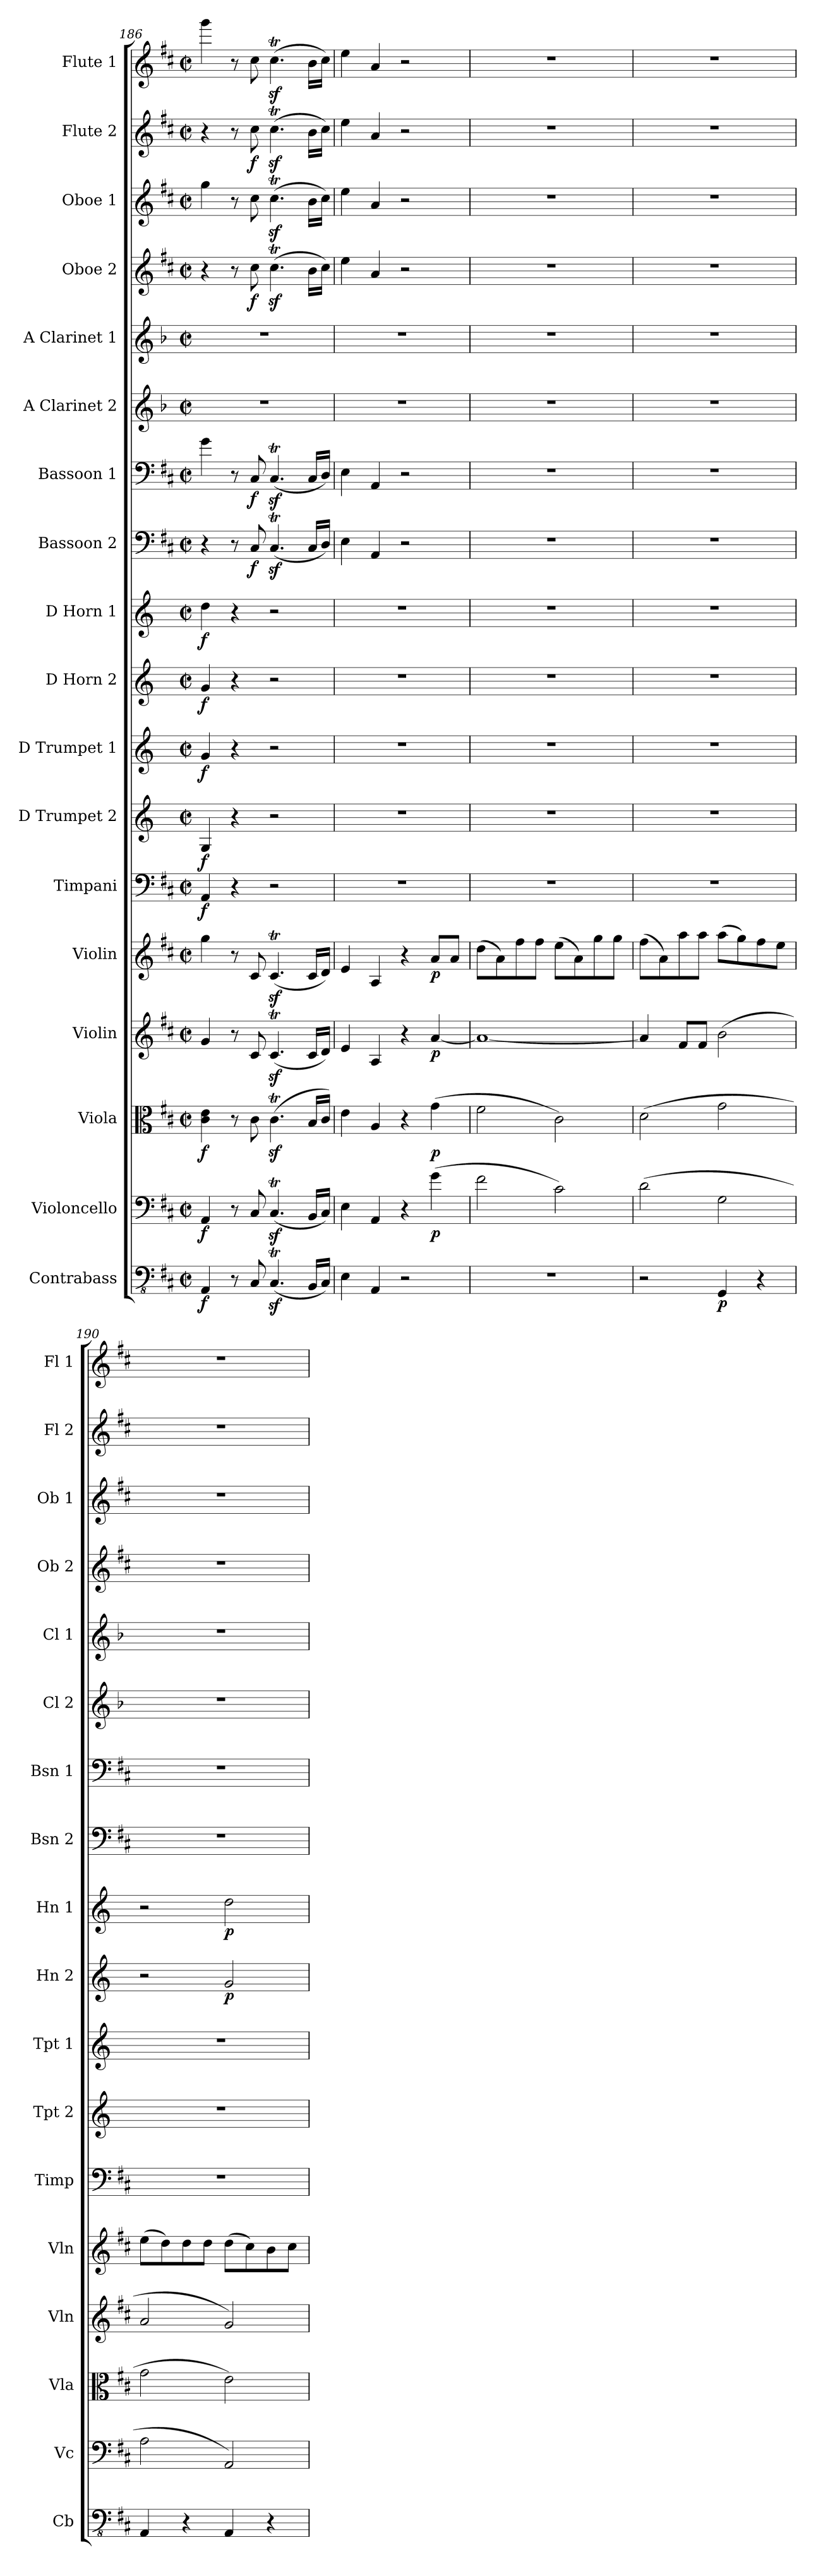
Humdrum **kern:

**kern	**dynam	**kern	**dynam	**kern	**dynam	**kern	**dynam	**kern	**dynam	**kern	**dynam	**kern	**dynam	**kern	**dynam	**kern	**dynam	**kern	**dynam	**kern	**dynam	**kern	**dynam	**kern	**kern	**kern	**dynam	**kern	**kern	**dynam	**kern
*part18	*part18	*part17	*part17	*part16	*part16	*part15	*part15	*part14	*part14	*part13	*part13	*part12	*part12	*part11	*part11	*part10	*part10	*part9	*part9	*part8	*part8	*part7	*part7	*part6	*part5	*part4	*part4	*part3	*part2	*part2	*part1
*staff18	*staff18	*staff17	*staff17	*staff16	*staff16	*staff15	*staff15	*staff14	*staff14	*staff13	*staff13	*staff12	*staff12	*staff11	*staff11	*staff10	*staff10	*staff9	*staff9	*staff8	*staff8	*staff7	*staff7	*staff6	*staff5	*staff4	*staff4	*staff3	*staff2	*staff2	*staff1
*I"Contrabass	*	*I"Violoncello	*	*I"Viola	*	*I"Violin	*	*I"Violin	*	*I"Timpani	*	*I"D Trumpet 2	*	*I"D Trumpet 1	*	*I"D Horn 2	*	*I"D Horn 1	*	*I"Bassoon 2	*	*I"Bassoon 1	*	*I"A Clarinet 2	*I"A Clarinet 1	*I"Oboe 2	*	*I"Oboe 1	*I"Flute 2	*	*I"Flute 1
*I'Cb	*	*I'Vc	*	*I'Vla	*	*I'Vln	*	*I'Vln	*	*I'Timp	*	*I'Tpt 2	*	*I'Tpt 1	*	*I'Hn 2	*	*I'Hn 1	*	*I'Bsn 2	*	*I'Bsn 1	*	*I'Cl 2	*I'Cl 1	*I'Ob 2	*	*I'Ob 1	*I'Fl 2	*	*I'Fl 1
*clefFv4	*	*clefF4	*	*clefC3	*	*clefG2	*	*clefG2	*	*clefF4	*	*clefG2	*	*clefG2	*	*clefG2	*	*clefG2	*	*clefF4	*	*clefF4	*	*clefG2	*clefG2	*clefG2	*	*clefG2	*clefG2	*	*clefG2
*	*	*	*	*	*	*	*	*	*	*	*	*ITrd-1c-2	*	*ITrd-1c-2	*	*ITrd6c10	*	*ITrd6c10	*	*	*	*	*	*ITrd2c3	*ITrd2c3	*	*	*	*	*	*
*k[f#c#]	*	*k[f#c#]	*	*k[f#c#]	*	*k[f#c#]	*	*k[f#c#]	*	*k[f#c#]	*	*k[f#c#]	*	*k[f#c#]	*	*k[f#c#]	*	*k[f#c#]	*	*k[f#c#]	*	*k[f#c#]	*	*k[f#c#]	*k[f#c#]	*k[f#c#]	*	*k[f#c#]	*k[f#c#]	*	*k[f#c#]
*M2/2	*	*M2/2	*	*M2/2	*	*M2/2	*	*M2/2	*	*M2/2	*	*M2/2	*	*M2/2	*	*M2/2	*	*M2/2	*	*M2/2	*	*M2/2	*	*M2/2	*M2/2	*M2/2	*	*M2/2	*M2/2	*	*M2/2
*met(c|)	*	*met(c|)	*	*met(c|)	*	*met(c|)	*	*met(c|)	*	*met(c|)	*	*met(c|)	*	*met(c|)	*	*met(c|)	*	*met(c|)	*	*met(c|)	*	*met(c|)	*	*met(c|)	*met(c|)	*met(c|)	*	*met(c|)	*met(c|)	*	*met(c|)
=186	=186	=186	=186	=186	=186	=186	=186	=186	=186	=186	=186	=186	=186	=186	=186	=186	=186	=186	=186	=186	=186	=186	=186	=186	=186	=186	=186	=186	=186	=186	=186
!	!LO:DY:b	!	!LO:DY:b	!	!LO:DY:b	!	!	!	!	!	!LO:DY:b	!	!LO:DY:b	!	!LO:DY:b	!	!LO:DY:b	!	!LO:DY:b	!	!	!	!	!	!	!	!	!	!	!	!
4AAA/	f	4AA/	f	4c#\ 4e\	f	4g/	.	4gg\	.	4AA/	f	4A/	f	4a/	f	4A/	f	4e\	f	4r	.	4g\	.	1r	1r	4r	.	4gg\	4r	.	4ggg\
8r	.	8r	.	8r	.	8r	.	8r	.	4r	.	4r	.	4r	.	4r	.	4r	.	8r	.	8r	.	.	.	8r	.	8r	8r	.	8r
!	!	!	!	!	!	!	!	!	!	!	!	!	!	!	!	!	!	!	!	!	!LO:DY:b	!	!LO:DY:b	!	!	!	!LO:DY:b	!	!	!LO:DY:b	!
8CC#/	.	8C#/	.	8c#\	.	8c#/	.	8c#/	.	.	.	.	.	.	.	.	.	.	.	8C#/	f	8C#/	f	.	.	8cc#\	f	8cc#\	8cc#\	f	8cc#\
(<4.CC#z<t/	.	(<4.C#z<t/	.	(>4.c#z<t\	.	(<4.c#z<t/	.	(<4.c#z<t/	.	2r	.	2r	.	2r	.	2r	.	2r	.	(<4.C#z<t/	.	(<4.C#z<t/	.	.	.	(>4.cc#z<t\	.	(>4.cc#z<t\	(>4.cc#z<t\	.	(>4.cc#z<t\
16BBB/LL	.	16BB/LL	.	16B/LL	.	16c#/LL	.	16c#/LL	.	.	.	.	.	.	.	.	.	.	.	16C#/LL	.	16C#/LL	.	.	.	16b\LL	.	16b\LL	16b\LL	.	16b\LL
16CC#/JJ)	.	16C#/JJ)	.	16c#/JJ)	.	16d/JJ)	.	16d/JJ)	.	.	.	.	.	.	.	.	.	.	.	16D/JJ)	.	16D/JJ)	.	.	.	16cc#\JJ)	.	16cc#\JJ)	16cc#\JJ)	.	16cc#\JJ)
=187	=187	=187	=187	=187	=187	=187	=187	=187	=187	=187	=187	=187	=187	=187	=187	=187	=187	=187	=187	=187	=187	=187	=187	=187	=187	=187	=187	=187	=187	=187	=187
4EE\	.	4E\	.	4e\	.	4e/	.	4e/	.	1r	.	1r	.	1r	.	1r	.	1r	.	4E\	.	4E\	.	1r	1r	4ee\	.	4ee\	4ee\	.	4ee\
4AAA/	.	4AA/	.	4A/	.	4A/	.	4A/	.	.	.	.	.	.	.	.	.	.	.	4AA/	.	4AA/	.	.	.	4a/	.	4a/	4a/	.	4a/
2r	.	4r	.	4r	.	4r	.	4r	.	.	.	.	.	.	.	.	.	.	.	2r	.	2r	.	.	.	2r	.	2r	2r	.	2r
!	!	!	!LO:DY:b	!	!LO:DY:b	!	!LO:DY:b	!	!LO:DY:b	!	!	!	!	!	!	!	!	!	!	!	!	!	!	!	!	!	!	!	!	!	!
.	.	(>4g\	p	(>4g\	p	[4a/	p	8a/L	p	.	.	.	.	.	.	.	.	.	.	.	.	.	.	.	.	.	.	.	.	.	.
.	.	.	.	.	.	.	.	8a/J	.	.	.	.	.	.	.	.	.	.	.	.	.	.	.	.	.	.	.	.	.	.	.
=188	=188	=188	=188	=188	=188	=188	=188	=188	=188	=188	=188	=188	=188	=188	=188	=188	=188	=188	=188	=188	=188	=188	=188	=188	=188	=188	=188	=188	=188	=188	=188
1r	.	2f#\	.	2f#\	.	1a_	.	(>8dd\L	.	1r	.	1r	.	1r	.	1r	.	1r	.	1r	.	1r	.	1r	1r	1r	.	1r	1r	.	1r
.	.	.	.	.	.	.	.	8a\)	.	.	.	.	.	.	.	.	.	.	.	.	.	.	.	.	.	.	.	.	.	.	.
.	.	.	.	.	.	.	.	8ff#\	.	.	.	.	.	.	.	.	.	.	.	.	.	.	.	.	.	.	.	.	.	.	.
.	.	.	.	.	.	.	.	8ff#\J	.	.	.	.	.	.	.	.	.	.	.	.	.	.	.	.	.	.	.	.	.	.	.
.	.	2c#\)	.	2c#\)	.	.	.	(>8ee\L	.	.	.	.	.	.	.	.	.	.	.	.	.	.	.	.	.	.	.	.	.	.	.
.	.	.	.	.	.	.	.	8a\)	.	.	.	.	.	.	.	.	.	.	.	.	.	.	.	.	.	.	.	.	.	.	.
.	.	.	.	.	.	.	.	8gg\	.	.	.	.	.	.	.	.	.	.	.	.	.	.	.	.	.	.	.	.	.	.	.
.	.	.	.	.	.	.	.	8gg\J	.	.	.	.	.	.	.	.	.	.	.	.	.	.	.	.	.	.	.	.	.	.	.
=189	=189	=189	=189	=189	=189	=189	=189	=189	=189	=189	=189	=189	=189	=189	=189	=189	=189	=189	=189	=189	=189	=189	=189	=189	=189	=189	=189	=189	=189	=189	=189
2r	.	(>2d\	.	(>2d\	.	4a/]	.	(>8ff#\L	.	1r	.	1r	.	1r	.	1r	.	1r	.	1r	.	1r	.	1r	1r	1r	.	1r	1r	.	1r
.	.	.	.	.	.	.	.	8a\)	.	.	.	.	.	.	.	.	.	.	.	.	.	.	.	.	.	.	.	.	.	.	.
.	.	.	.	.	.	8f#/L	.	8aa\	.	.	.	.	.	.	.	.	.	.	.	.	.	.	.	.	.	.	.	.	.	.	.
.	.	.	.	.	.	8f#/J	.	8aa\J	.	.	.	.	.	.	.	.	.	.	.	.	.	.	.	.	.	.	.	.	.	.	.
!	!LO:DY:b	!	!	!	!	!	!	!	!	!	!	!	!	!	!	!	!	!	!	!	!	!	!	!	!	!	!	!	!	!	!
4GGG/	p	2G\	.	2g\	.	(>2b\	.	(>8aa\L	.	.	.	.	.	.	.	.	.	.	.	.	.	.	.	.	.	.	.	.	.	.	.
.	.	.	.	.	.	.	.	8gg\)	.	.	.	.	.	.	.	.	.	.	.	.	.	.	.	.	.	.	.	.	.	.	.
4r	.	.	.	.	.	.	.	8ff#\	.	.	.	.	.	.	.	.	.	.	.	.	.	.	.	.	.	.	.	.	.	.	.
.	.	.	.	.	.	.	.	8ee\J	.	.	.	.	.	.	.	.	.	.	.	.	.	.	.	.	.	.	.	.	.	.	.
=190	=190	=190	=190	=190	=190	=190	=190	=190	=190	=190	=190	=190	=190	=190	=190	=190	=190	=190	=190	=190	=190	=190	=190	=190	=190	=190	=190	=190	=190	=190	=190
4AAA/	.	2A\	.	2g\	.	2a/	.	(>8ee\L	.	1r	.	1r	.	1r	.	2r	.	2r	.	1r	.	1r	.	1r	1r	1r	.	1r	1r	.	1r
.	.	.	.	.	.	.	.	8dd\)	.	.	.	.	.	.	.	.	.	.	.	.	.	.	.	.	.	.	.	.	.	.	.
4r	.	.	.	.	.	.	.	8dd\	.	.	.	.	.	.	.	.	.	.	.	.	.	.	.	.	.	.	.	.	.	.	.
.	.	.	.	.	.	.	.	8dd\J	.	.	.	.	.	.	.	.	.	.	.	.	.	.	.	.	.	.	.	.	.	.	.
!	!	!	!	!	!	!	!	!	!	!	!	!	!	!	!	!	!LO:DY:b	!	!LO:DY:b	!	!	!	!	!	!	!	!	!	!	!	!
4AAA/	.	2AA/)	.	2e\)	.	2g/)	.	(>8dd\L	.	.	.	.	.	.	.	2A/	p	2e\	p	.	.	.	.	.	.	.	.	.	.	.	.
.	.	.	.	.	.	.	.	8cc#\)	.	.	.	.	.	.	.	.	.	.	.	.	.	.	.	.	.	.	.	.	.	.	.
4r	.	.	.	.	.	.	.	8b\	.	.	.	.	.	.	.	.	.	.	.	.	.	.	.	.	.	.	.	.	.	.	.
.	.	.	.	.	.	.	.	8cc#\J	.	.	.	.	.	.	.	.	.	.	.	.	.	.	.	.	.	.	.	.	.	.	.
=	=	=	=	=	=	=	=	=	=	=	=	=	=	=	=	=	=	=	=	=	=	=	=	=	=	=	=	=	=	=	=
*-	*-	*-	*-	*-	*-	*-	*-	*-	*-	*-	*-	*-	*-	*-	*-	*-	*-	*-	*-	*-	*-	*-	*-	*-	*-	*-	*-	*-	*-	*-	*-
